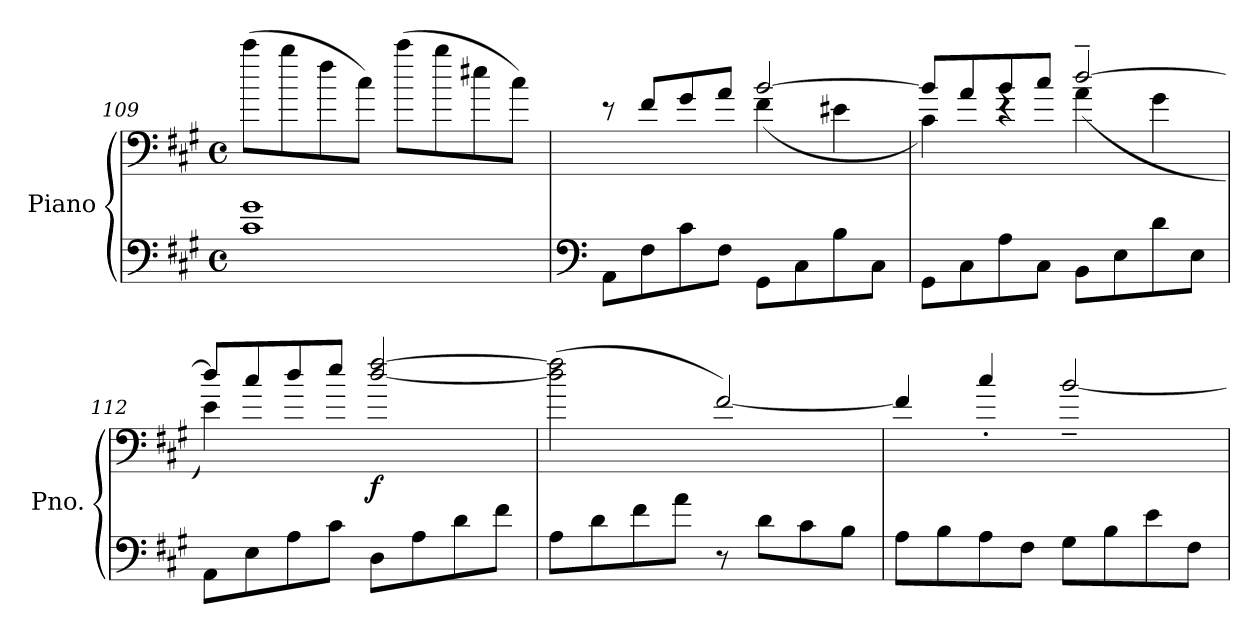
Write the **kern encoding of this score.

**kern	**kern	**dynam
*part1	*part1	*part1
*staff2	*staff1	*staff1/2
*I"Piano	*	*
*I'Pno.	*	*
*clefF4	*clefF4	*
*k[f#c#g#]	*k[f#c#g#]	*
*M4/4	*M4/4	*
*met(c)	*met(c)	*
=109	=109	=109
1c# 1g#	(8ccc#\L	.
.	8bb\	.
.	8ff#\	.
.	8cc#\J)	.
.	(8ccc#\L	.
.	8bb\	.
.	8ee#X\	.
.	8cc#\J)	.
=110	=110	=110
*clefF4	*	*
*	*^	*
8AA\L	8re	2ryy	.
8F#\	8f#/L	.	.
8c#\	8g#/	.	.
8F#\J	8a/J	.	.
8GG#\L	[2b/	(4f#\	.
8C#\	.	.	.
8B\	.	4e#X\	.
8C#\J	.	.	.
=111	=111	=111	=111
8GG#\L	8b/L]	4c#\)	.
8C#\	8a/	.	.
8A\	8b/	4re	.
8C#\J	8cc#/J	.	.
8BB\L	[2dd~/	(4a\	.
8E\	.	.	.
8d\	.	4g#\	.
8E\J	.	.	.
!!LO:LB:g=z	!!
=112	=112	=112	=112
8AA\L	8dd/L]	4e\)	.
8E\	8cc#/	.	.
8A\	8dd/	4ryy	.
8c#\J	8ee/J	.	.
!	!	!	!LO:DY:b
8D\L	[2dd/ [2ff#/	2ryy	f
8A\	.	.	.
8d\	.	.	.
8f#\J	.	.	.
*	*v	*v	*
=113	=113	=113
8A\L	(2dd\] 2ff#\]	.
8d\	.	.
8f#\	.	.
8a\J	.	.
8r	[2f#/)	.
8d\L	.	.
8c#\	.	.
8B\J	.	.
=114	=114	=114
8A\L	4f#/]	.
8B\	.	.
8A\	4cc#'/	.
8F#\J	.	.
8G#\L	[2b~/	.
8B\	.	.
8e\	.	.
8F#\J	.	.
=	=	=
*-	*-	*-
